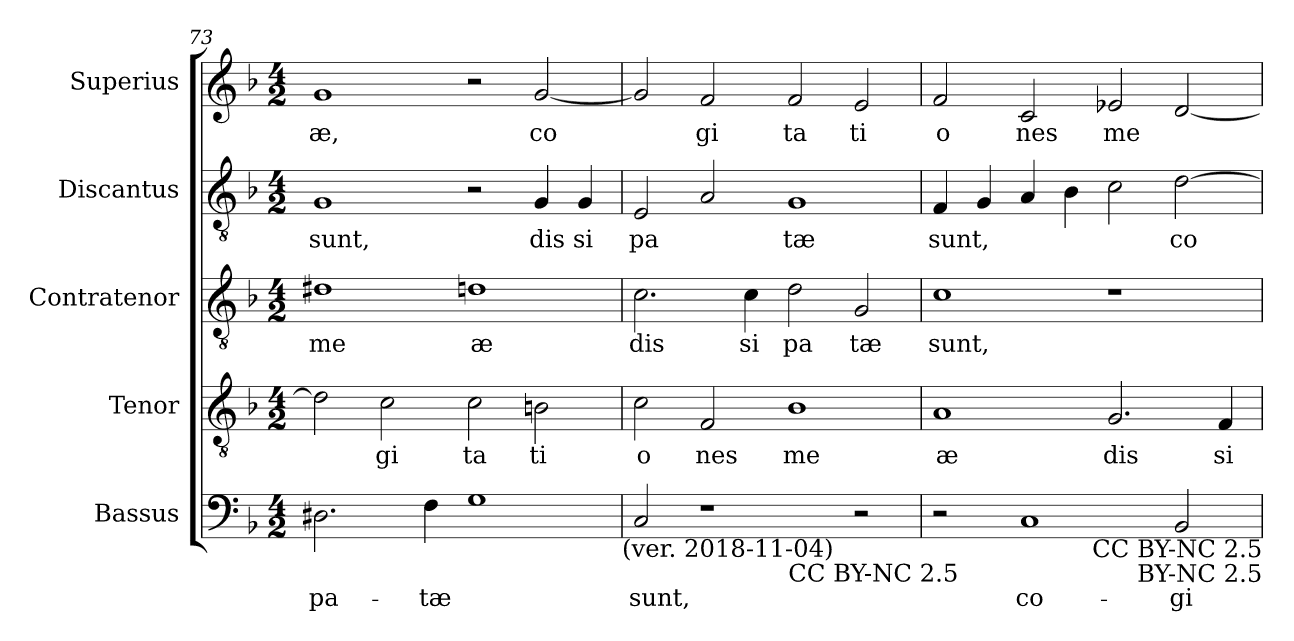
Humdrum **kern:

**kern	**text	**kern	**text	**kern	**text	**kern	**text	**kern	**text
*part5	*part5	*part4	*part4	*part3	*part3	*part2	*part2	*part1	*part1
*staff5	*staff5	*staff4	*staff4	*staff3	*staff3	*staff2	*staff2	*staff1	*staff1
*I"Bassus	*	*I"Tenor	*	*I"Contratenor	*	*I"Discantus	*	*I"Superius	*
*clefF4	*	*clefGv2	*	*clefGv2	*	*clefGv2	*	*clefG2	*
*ITrd-3c-5	*	*ITrd-3c-5	*	*ITrd-3c-5	*	*ITrd-3c-5	*	*	*
*k[b-e-]	*	*k[b-e-]	*	*k[b-e-]	*	*k[b-e-]	*	*k[b-]	*
*B-:	*	*B-:	*	*B-:	*	*B-:	*	*F:	*
*M4/2	*	*M4/2	*	*M4/2	*	*M4/2	*	*M4/2	*
=73	=73	=73	=73	=73	=73	=73	=73	=73	=73
!	!LO:LY:b:cj	!	!	!	!LO:LY:b:cj	!	!LO:LY:b:cj	!	!LO:LY:b:cj
2.G#X\	-pa-	2g\]	.	1g#X	me	1c	sunt,	1g	æ,
!	!	!	!LO:LY:b:cj	!	!	!	!	!	!
.	.	2f\	gi	.	.	.	.	.	.
!	!LO:LY:b:cj	!	!	!	!	!	!	!	!
4B-\	-tæ	.	.	.	.	.	.	.	.
!	!	!	!LO:LY:b:cj	!	!LO:LY:b:cj	!	!	!	!
1c	.	2f\	ta	1g	æ	2r	.	2r	.
!	!	!	!LO:LY:b:cj	!	!	!	!LO:LY:b:cj	!	!LO:LY:b:cj
.	.	2en\	ti	.	.	4c/	dis	[<2g/	co
!	!	!	!	!	!	!	!LO:LY:b:cj	!	!
.	.	.	.	.	.	4c/	si	.	.
!LO:TX:b:t=(ver. 2018-11-04)	!	!	!	!	!	!	!	!	!
=74	=74	=74	=74	=74	=74	=74	=74	=74	=74
!	!LO:LY:b:cj	!	!LO:LY:b:cj	!	!LO:LY:b:cj	!	!LO:LY:b:cj	!	!
*^	*	*	*	*	*	*	*	*	*
2F/	1ryy	sunt,	2f\	o	2.f\	dis	2A/	pa	2g/]	.
!	!	!	!	!LO:LY:b:cj	!	!	!	!	!	!LO:LY:b:cj
1r	.	.	2B-/	nes	.	.	2d/	.	2f/	gi
!	!	!	!	!	!	!LO:LY:b:cj	!	!	!	!
.	.	.	.	.	4f\	si	.	.	.	.
!	!LO:TX:b:t=CC BY-NC 2.5	!	!	!	!	!	!	!	!	!
!	!	!	!	!LO:LY:b:cj	!	!LO:LY:b:cj	!	!LO:LY:b:cj	!	!LO:LY:b:cj
.	1ryy	.	1e-	me	2g\	pa	1c	tæ	2f/	ta
!	!	!	!	!	!	!LO:LY:b:cj	!	!	!	!LO:LY:b:cj
2r	.	.	.	.	2c/	tæ	.	.	2e/	ti
=75	=75	=75	=75	=75	=75	=75	=75	=75	=75	=75
!	!	!	!	!LO:LY:b:cj	!	!LO:LY:b:cj	!	!LO:LY:b	!	!LO:LY:b:cj
*v	*v	*	*	*	*	*	*	*	*	*
2r	.	1d	æ	1f	sunt,	4B-/	sunt,	2f/	o
.	.	.	.	.	.	4c/	.	.	.
!	!LO:LY:b:cj	!	!	!	!	!	!	!	!LO:LY:b:cj
1F	co-	.	.	.	.	4d/	.	2c/	nes
.	.	.	.	.	.	4e-\	.	.	.
!	!	!	!LO:LY:b:cj	!	!	!	!	!	!LO:LY:b
.	.	2.c/	dis	1r	.	2f\	.	2e-X/	me
!	!LO:LY:b:cj	!	!	!	!	!	!LO:LY:b:cj	!	!
2E-/	-gi-	.	.	.	.	[>2g\	co	[>2d/	.
!	!	!	!LO:LY:b:cj	!	!	!	!	!	!
.	.	4B-/	si	.	.	.	.	.	.
!LO:TX:b:t=CC BY-NC 2.5	!	!	!	!	!	!	!	!	!
!LO:TX:b:t=BY-NC 2.5	!	!	!	!	!	!	!	!	!
=	=	=	=	=	=	=	=	=	=
*-	*-	*-	*-	*-	*-	*-	*-	*-	*-
